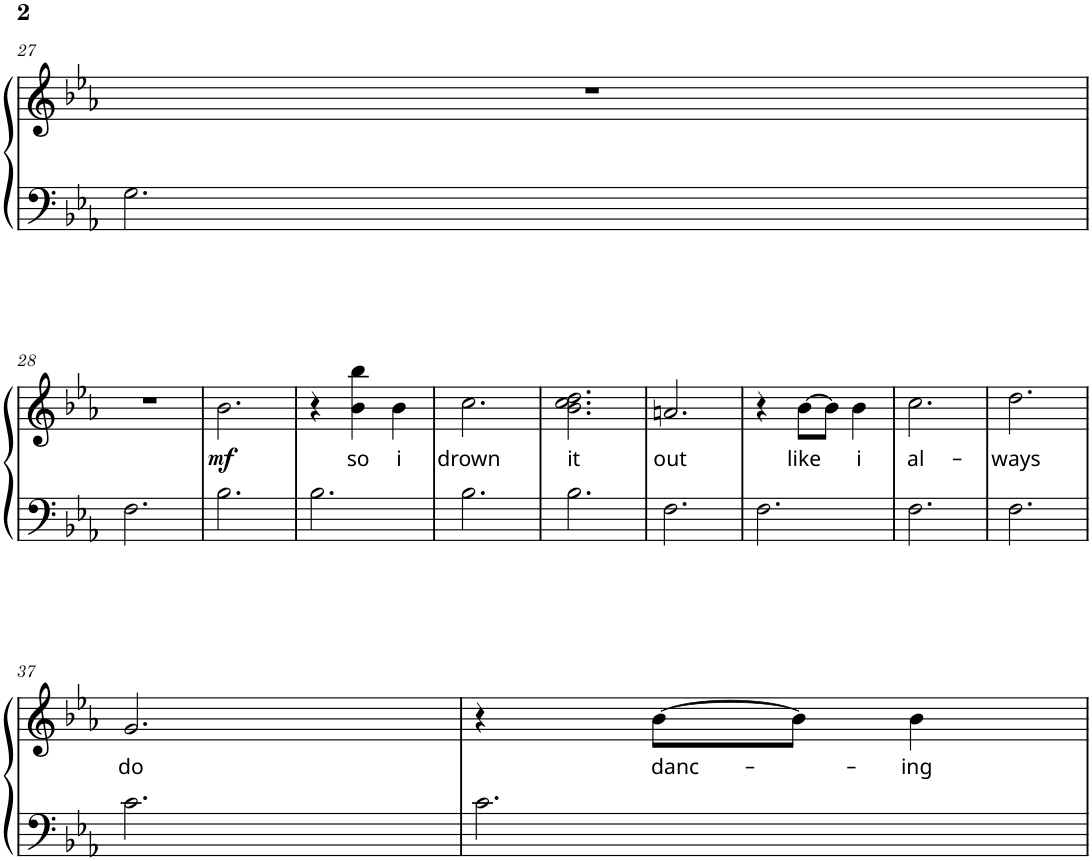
**kern	**kern	**text	**dynam
*part1	*part1	*part1	*part1
*staff2	*staff1	*staff1	*staff1/2
*I"Piano	*	*	*
*I'Pno	*	*	*
!!LO:PB:g=z
*clefF4	*clefG2	*	*
*k[b-e-a-]	*k[b-e-a-]	*	*
*M3/4	*M3/4	*	*
=27	=27	=27	=27
2.G\	2.r	.	.
!!LO:LB:g=z
=28	=28	=28	=28
2.F\	2.r	.	.
=29	=29	=29	=29
!	!	!	!LO:DY:b
2.B-\	2.b-\	.	mf
=30	=30	=30	=30
2.B-\	4r	.	.
!	!	!LO:LY:b	!
.	4b-\ 4bb-\	so	.
!	!	!LO:LY:b	!
.	4b-\	i	.
=31	=31	=31	=31
!	!	!LO:LY:b	!
2.B-\	2.cc\	drown	.
=32	=32	=32	=32
!	!	!LO:LY:b	!
2.B-\	2.b-\ 2.cc\ 2.dd\	it	.
=33	=33	=33	=33
!	!	!LO:LY:b	!
2.F\	2.an/	out	.
=34	=34	=34	=34
2.F\	4r	.	.
!	!	!LO:LY:b	!
.	[>8b-\L	like	.
.	8b-\J]	.	.
!	!	!LO:LY:b	!
.	4b-\	i	.
=35	=35	=35	=35
!	!	!LO:LY:b	!
2.F\	2.cc\	al-	.
=36	=36	=36	=36
!	!	!LO:LY:b	!
2.F\	2.dd\	-ways	.
!!LO:LB:g=z
=37	=37	=37	=37
!	!	!LO:LY:b	!
2.c\	2.g/	do	.
=38	=38	=38	=38
2.c\	4r	.	.
!	!	!LO:LY:b	!
.	[>8b-\L	danc-	.
.	8b-\J]	.	.
!	!	!LO:LY:b	!
.	4b-\	-ing	.
=	=	=	=
*-	*-	*-	*-
